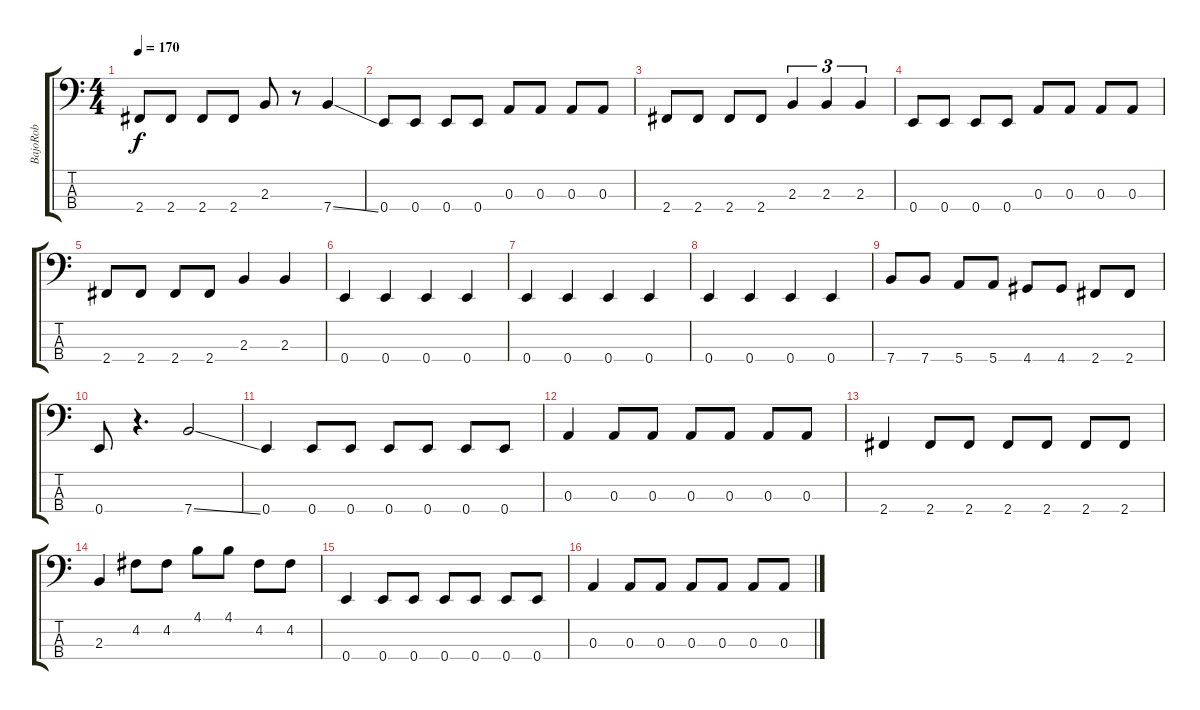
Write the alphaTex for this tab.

\track ("BajoRob" "BajoRob") {instrument electricbassfinger}
\staff {score tabs}
\tuning (G2 D2 A1 E1) {hide}
\ts (4 4)
\tempo 170
\clef f4
\ks c
2.4.8{dy f} 2.4.8 2.4.8 2.4.8 2.3.8 r.8 7.4{ss}.4 |
0.4.8 0.4.8 0.4.8 0.4.8 0.3.8 0.3.8 0.3.8 0.3.8 |
2.4.8 2.4.8 2.4.8 2.4.8 2.3.4{tu (3 2)} 2.3.4{tu (3 2)} 2.3.4{tu (3 2)} |
0.4.8 0.4.8 0.4.8 0.4.8 0.3.8 0.3.8 0.3.8 0.3.8 |
2.4.8 2.4.8 2.4.8 2.4.8 2.3.4 2.3.4 |
0.4.4{volume 16 instrument electricbassfinger} 0.4.4 0.4.4 0.4.4 |
0.4.4 0.4.4 0.4.4 0.4.4 |
0.4.4 0.4.4 0.4.4 0.4.4 |
7.4.8 7.4.8 5.4.8 5.4.8 4.4.8 4.4.8 2.4.8 2.4.8 |
0.4.8 r.4{d} 7.4{ss}.2 |
0.4.4{volume 13} 0.4.8 0.4.8 0.4.8 0.4.8 0.4.8 0.4.8 |
0.3.4 0.3.8 0.3.8 0.3.8 0.3.8 0.3.8 0.3.8 |
2.4.4 2.4.8 2.4.8 2.4.8 2.4.8 2.4.8 2.4.8 |
2.3.4 4.2.8 4.2.8 4.1.8 4.1.8 4.2.8 4.2.8 |
0.4.4{volume 13} 0.4.8 0.4.8 0.4.8 0.4.8 0.4.8 0.4.8 |
0.3.4 0.3.8 0.3.8 0.3.8 0.3.8 0.3.8 0.3.8
